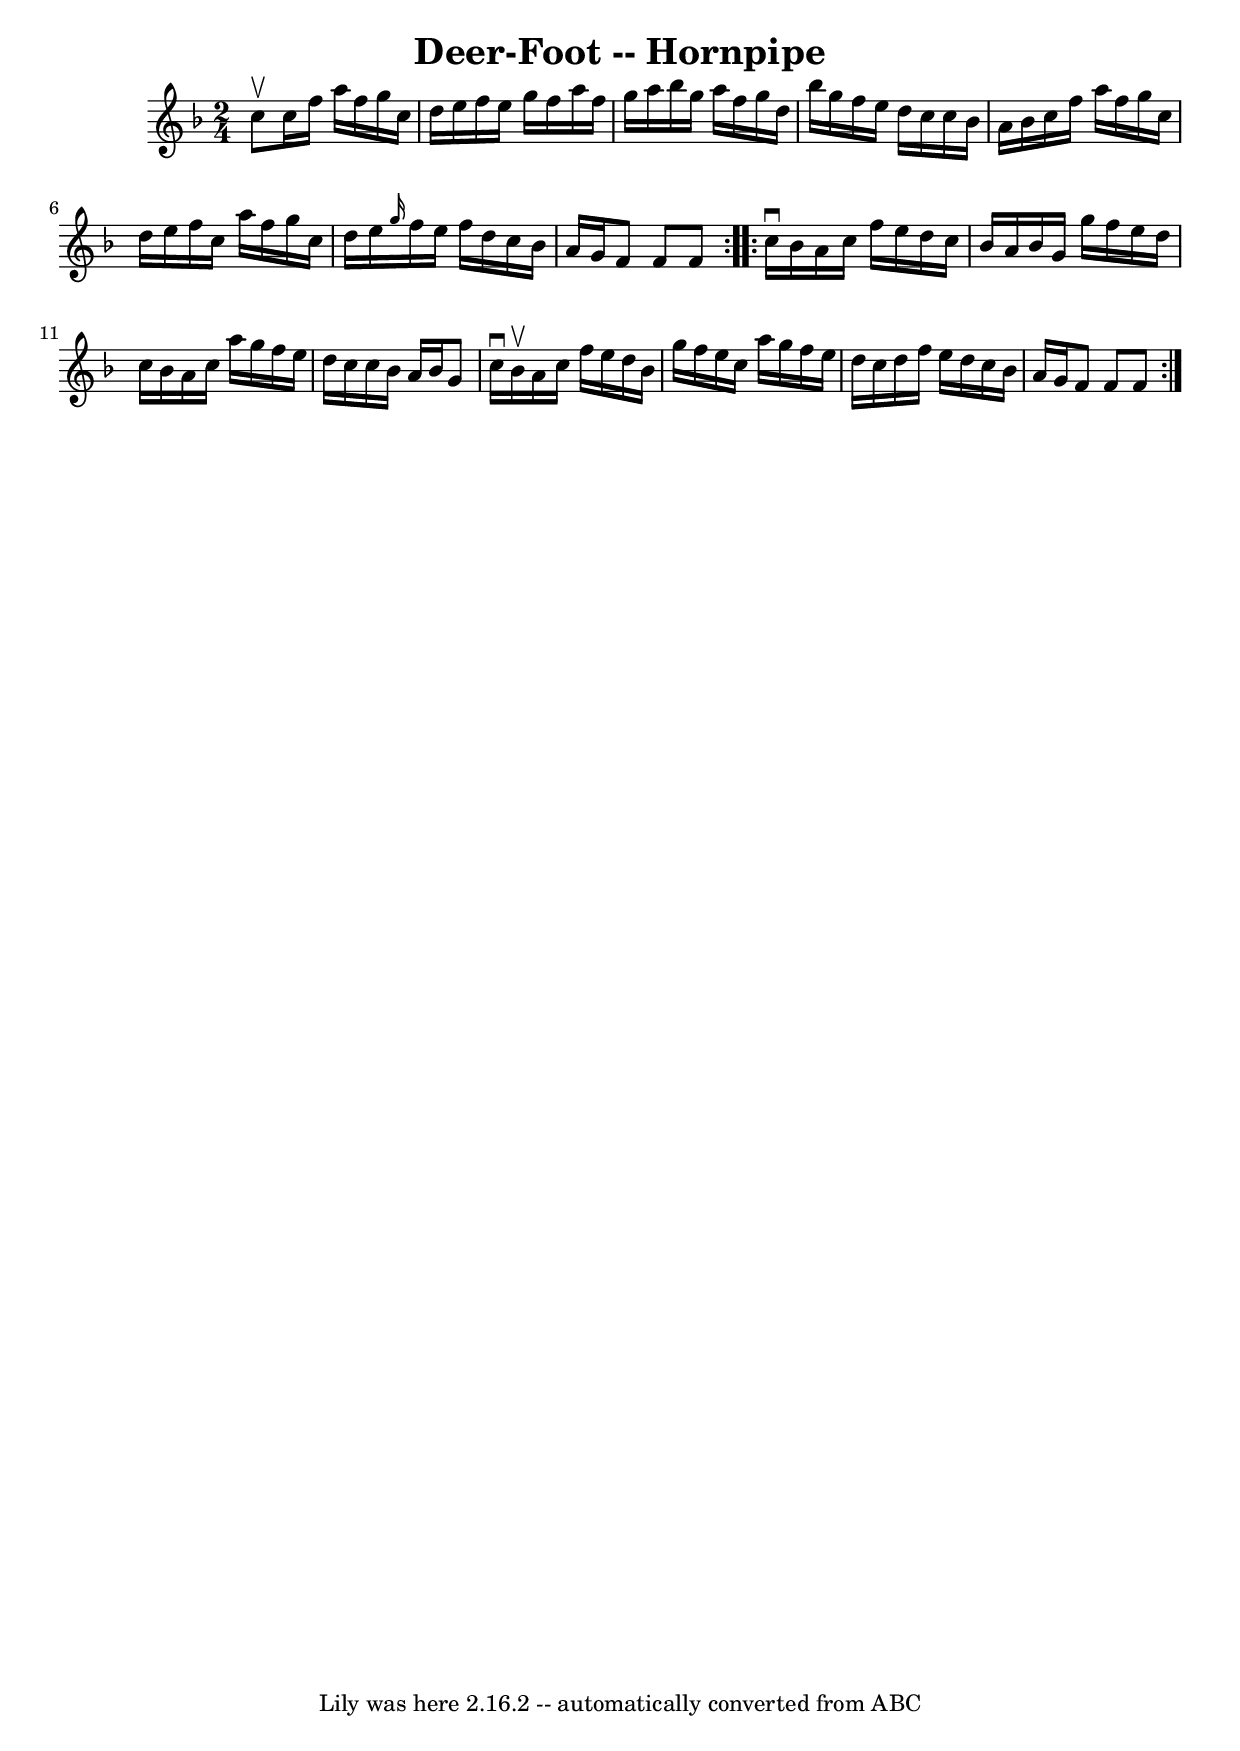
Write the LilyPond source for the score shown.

\version "2.16.2"
\include "Mammoth.ily"
\header {
  %% book = "Cole's 1000 Fiddle Tunes"
  crossRefNumber = "1"
  footnotes = ""
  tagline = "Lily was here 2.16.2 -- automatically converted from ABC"
  title = "Deer-Foot -- Hornpipe"

}
voicedefault =  {



  \repeat volta 2 {

    \time 2/4 
    \key f \major
 c''8^\upbow |
    c''16 f''16 a''16    
    f''16 g''16 c''16 d''16 e''16  |
    f''16 e''16 g''16   
    f''16 a''16 f''16 g''16 a''16  |
    bes''16 g''16    
    a''16 f''16 g''16 d''16 bes''16 g''16  |
    f''16 e''16 
    d''16 c''16 c''16 bes'16 a'16 bes'16  |
    c''16    
    f''16 a''16 f''16 g''16 c''16 d''16 e''16  |
    f''16   
    c''16 a''16 f''16 g''16 c''16 d''16 e''16  |
    
    \grace { g''16  
	   } f''16 e''16 f''16 d''16 c''16 bes'16    
    a'16 g'16  |
    f'8 f'8 f'8  
  }     
  \repeat volta 2 {
    c''16 
    ^\downbow bes'16  |
    a'16 c''16 f''16 e''16 d''16    
    c''16 bes'16 a'16  |
    bes'16 g'16 g''16 f''16 e''16   
    d''16 c''16 bes'16  |
    a'16 c''16 a''16 g''16 f''16  
    e''16 d''16 c''16  |
    c''16 bes'16 a'16 bes'16 g'8  
    c''16^\downbow bes'16^\upbow |
    a'16 c''16 f''16 e''16 
    d''16 bes'16 g''16 f''16  |
    e''16 c''16 a''16    
    g''16 f''16 e''16 d''16 c''16  |
    d''16 f''16 e''16   
    d''16 c''16 bes'16 a'16 g'16  |
    f'8 f'8 f'8  
  }   

}

\score{
  <<

    \context Staff="default"
    {
      \voicedefault 
      
    }

  >>
  \layout {
    
  }
  \midi {
  }

}
